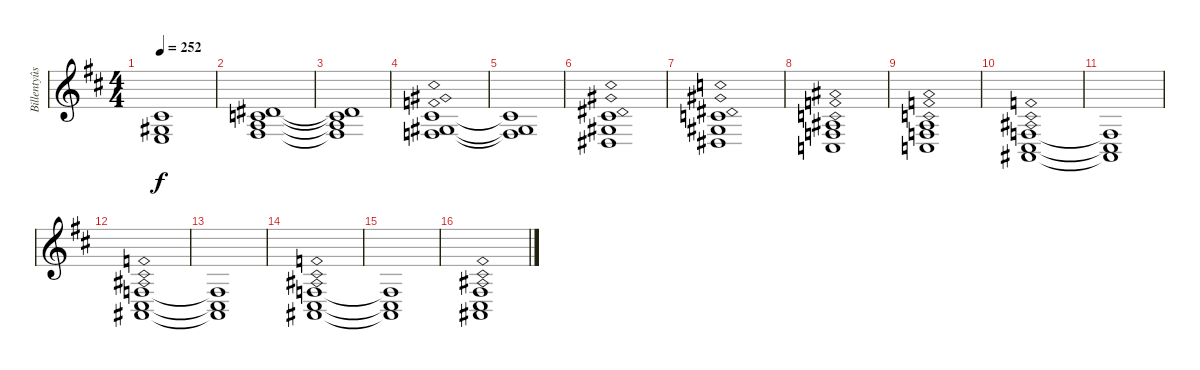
\track ("Billentyûs (Mats Olausson)" "Billentyûs") {instrument stringensemble1}
\staff {score}
\tuning (E4 B3 G3 D3 A2 E2 B1) {hide}
\ts (4 4)
\tempo 252
\clef g2
\ks d
(2.2{t} 1.3{t} 2.4{t}).1{dy f} |
(4.2 5.3 7.4 9.5).1 |
(4.2{t} 5.3{t} 7.4{t} 9.5{t}).1 |
(2.2{ph 12} 1.3{ph 12} 3.4{ph 12}).1 |
(2.2{t} 1.3{t} 3.4{t}).1 |
(2.2{ph 12} 1.3{ph 12} 1.4{ph 12}).1 |
(1.2{ph 12} 1.3{ph 12} 1.4{ph 12}).1 |
(3.3{ph 12} 3.4{ph 12} 3.5{ph 12}).1 |
(2.3{ph 12} 3.4{ph 12} 3.5{ph 12}).1 |
(3.4{ph 12} 4.5{ph 12} 6.6{ph 12}).1 |
(3.4{t} 4.5{t} 6.6{t}).1 |
(3.4{ph 12} 4.5{ph 12} 6.6{ph 12}).1 |
(3.4{t} 4.5{t} 6.6{t}).1 |
(3.4{ph 12} 4.5{ph 12} 6.6{ph 12}).1 |
(3.4{t} 4.5{t} 6.6{t}).1 |
(4.4{ph 12} 4.5{ph 12} 6.6{ph 12}).1
